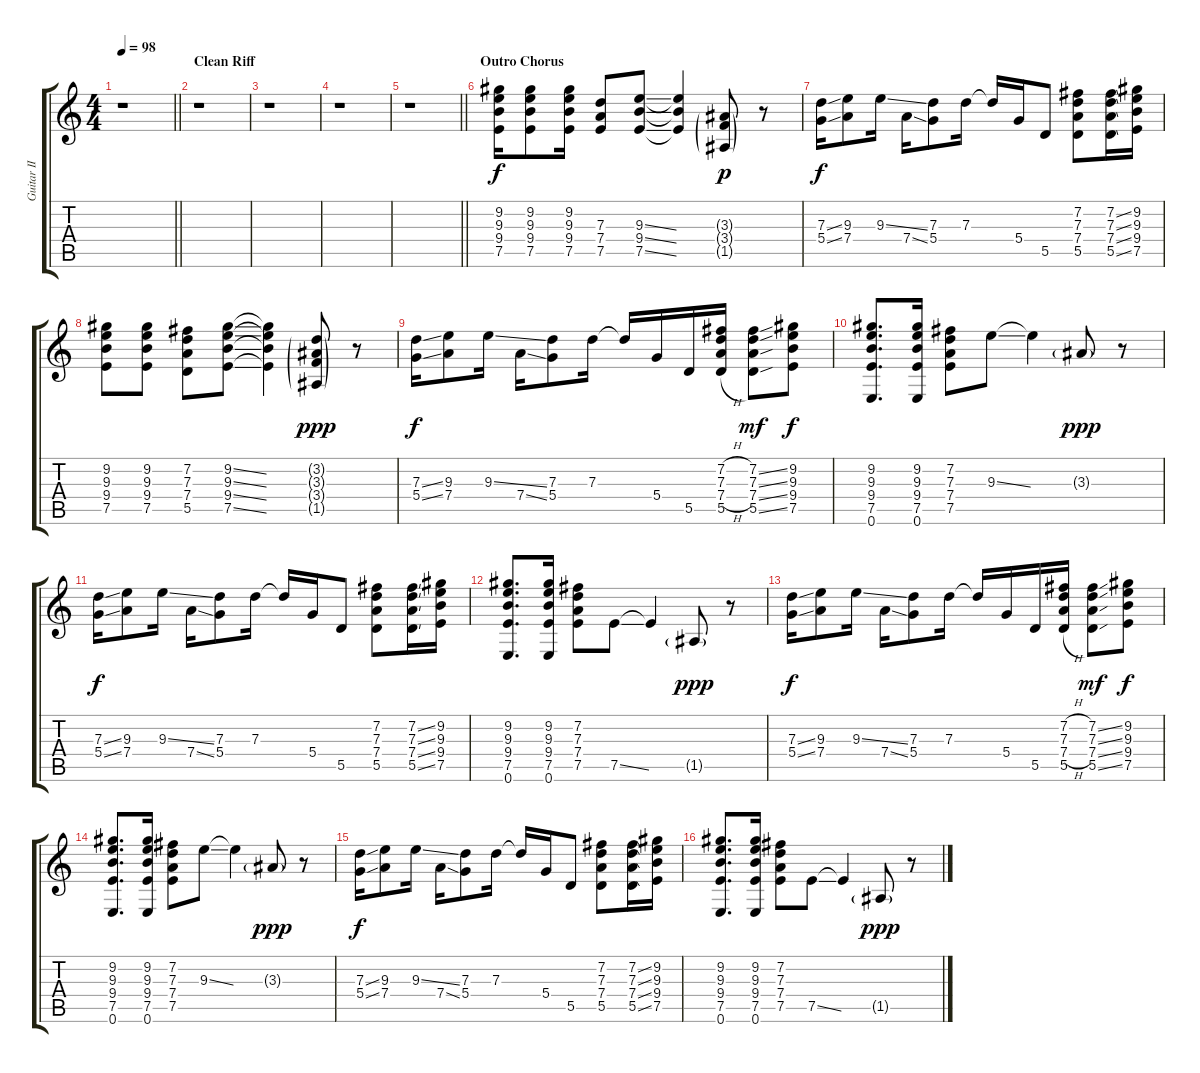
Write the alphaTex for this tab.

\track ("Guitar II" "Guitar II") {instrument overdrivenguitar}
\staff {score tabs}
\tuning (E4 B3 G3 D3 A2 E2) {hide}
\ts (4 4)
\tempo 98
\clef g2
\barLineRight lightlight
\ks c
r.1{dy f} |
\section ("" "Clean Riff")
r.1 |
r.1 |
r.1 |
\barLineRight lightlight
r.1 |
\section ("" "Outro Chorus")
(9.2 9.3 9.4 7.5).16 (9.2 9.3 9.4 7.5).8 (9.2 9.3 9.4 7.5).16 (7.3 7.4 7.5).8 (9.3{ss} 9.4{ss} 7.5{ss}).8 (9.3{t} 9.4{t} 7.5{t}).4 (3.3{g} 3.4{g} 1.5{g}).8{dy p} r.8 |
(7.3{ss} 5.4{ss}).16{dy f} (9.3 7.4).8 9.3{ss}.16 7.4{ss}.16 (7.3 5.4).8 7.3.16 7.3{t}.16 5.4.16 5.5.8 (7.2 7.3 7.4 5.5).8 (7.2{ss} 7.3{ss} 7.4{ss} 5.5{ss}).16 (9.2 9.3 9.4 7.5).16 |
(9.2 9.3 9.4 7.5).8 (9.2 9.3 9.4 7.5).8 (7.2 7.3 7.4 5.5).8 (9.2{ss} 9.3{ss} 9.4{ss} 7.5{ss}).8 (9.2{t} 9.3{t} 9.4{t} 7.5{t}).4 (3.2{g} 3.3{g} 3.4{g} 1.5{g}).8{dy ppp} r.8 |
(7.3{ss} 5.4{ss}).16{dy f} (9.3 7.4).8 9.3{ss}.16 7.4{ss}.16 (7.3 5.4).8 7.3.16 7.3{t}.16 5.4.16 5.5.16 (7.2{h} 7.3{h} 7.4{h} 5.5{h}).16 (7.2{ss} 7.3{ss} 7.4{ss} 5.5{ss}).8{dy mf} (9.2 9.3 9.4 7.5).8{dy f} |
(9.2 9.3 9.4 7.5 0.6).8{d} (9.2 9.3 9.4 7.5 0.6).16 (7.2 7.3 7.4 7.5).8 9.3{ss}.8 9.3{t}.4 3.3{g}.8{dy ppp} r.8 |
(7.3{ss} 5.4{ss}).16{dy f} (9.3 7.4).8 9.3{ss}.16 7.4{ss}.16 (7.3 5.4).8 7.3.16 7.3{t}.16 5.4.16 5.5.8 (7.2 7.3 7.4 5.5).8 (7.2{ss} 7.3{ss} 7.4{ss} 5.5{ss}).16 (9.2 9.3 9.4 7.5).16 |
(9.2 9.3 9.4 7.5 0.6).8{d volume 8} (9.2 9.3 9.4 7.5 0.6).16 (7.2 7.3 7.4 7.5).8 7.5{ss}.8 7.5{t}.4 1.5{g}.8{dy ppp} r.8 |
(7.3{ss} 5.4{ss}).16{dy f} (9.3 7.4).8 9.3{ss}.16 7.4{ss}.16 (7.3 5.4).8 7.3.16 7.3{t}.16 5.4.16 5.5.16 (7.2{h} 7.3{h} 7.4{h} 5.5{h}).16 (7.2{ss} 7.3{ss} 7.4{ss} 5.5{ss}).8{dy mf} (9.2 9.3 9.4 7.5).8{dy f} |
(9.2 9.3 9.4 7.5 0.6).8{d volume 4} (9.2 9.3 9.4 7.5 0.6).16 (7.2 7.3 7.4 7.5).8 9.3{ss}.8 9.3{t}.4 3.3{g}.8{dy ppp} r.8 |
(7.3{ss} 5.4{ss}).16{dy f} (9.3 7.4).8 9.3{ss}.16 7.4{ss}.16 (7.3 5.4).8 7.3.16 7.3{t}.16 5.4.16 5.5.8 (7.2 7.3 7.4 5.5).8 (7.2{ss} 7.3{ss} 7.4{ss} 5.5{ss}).16 (9.2 9.3 9.4 7.5).16 |
(9.2 9.3 9.4 7.5 0.6).8{d volume 0} (9.2 9.3 9.4 7.5 0.6).16 (7.2 7.3 7.4 7.5).8 7.5{ss}.8 7.5{t}.4 1.5{g}.8{dy ppp} r.8
